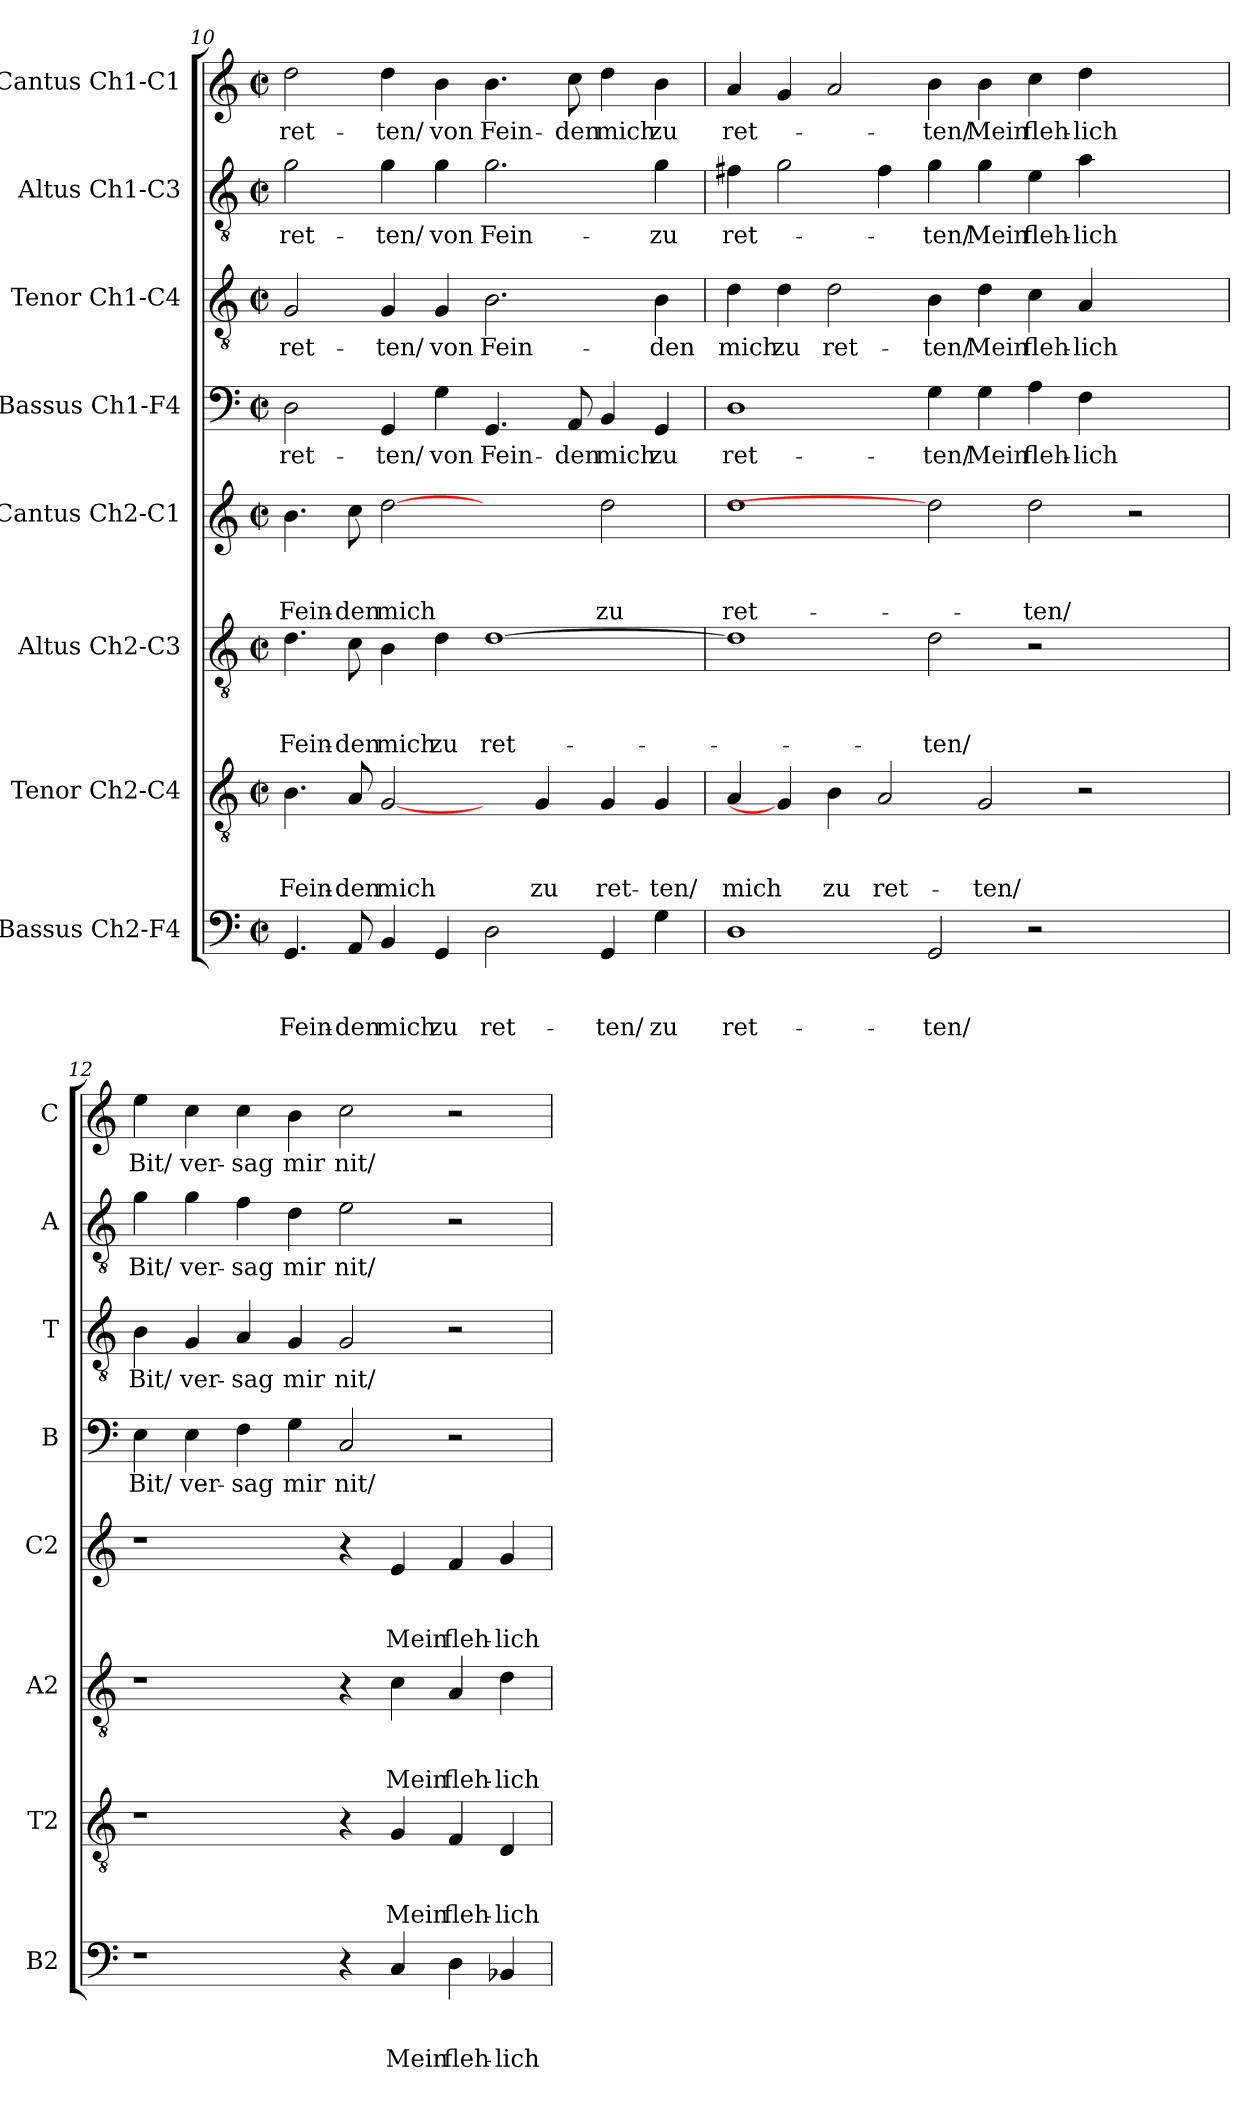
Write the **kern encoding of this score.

**kern	**text	**text	**text	**kern	**text	**text	**text	**kern	**text	**text	**text	**kern	**text	**text	**text	**kern	**text	**kern	**text	**kern	**text	**kern	**text
*part8	*part8	*part8	*part8	*part7	*part7	*part7	*part7	*part6	*part6	*part6	*part6	*part5	*part5	*part5	*part5	*part4	*part4	*part3	*part3	*part2	*part2	*part1	*part1
*staff8	*staff8	*staff8	*staff8	*staff7	*staff7	*staff7	*staff7	*staff6	*staff6	*staff6	*staff6	*staff5	*staff5	*staff5	*staff5	*staff4	*staff4	*staff3	*staff3	*staff2	*staff2	*staff1	*staff1
*I"Bassus Ch2-F4	*	*	*	*I"Tenor Ch2-C4	*	*	*	*I"Altus Ch2-C3	*	*	*	*I"Cantus Ch2-C1	*	*	*	*I"Bassus Ch1-F4	*	*I"Tenor Ch1-C4	*	*I"Altus Ch1-C3	*	*I"Cantus Ch1-C1	*
*I'B2	*	*	*	*I'T2	*	*	*	*I'A2	*	*	*	*I'C2	*	*	*	*I'B	*	*I'T	*	*I'A	*	*I'C	*
!!LO:LB:g=z
*clefF4	*	*	*	*clefGv2	*	*	*	*clefGv2	*	*	*	*clefG2	*	*	*	*clefF4	*	*clefGv2	*	*clefGv2	*	*clefG2	*
*k[]	*	*	*	*k[]	*	*	*	*k[]	*	*	*	*k[]	*	*	*	*k[]	*	*k[]	*	*k[]	*	*k[]	*
*C:	*	*	*	*C:	*	*	*	*C:	*	*	*	*C:	*	*	*	*C:	*	*C:	*	*C:	*	*C:	*
*M2/2	*	*	*	*M2/2	*	*	*	*M2/2	*	*	*	*M2/2	*	*	*	*M2/2	*	*M2/2	*	*M2/2	*	*M2/2	*
*met(c|)	*	*	*	*met(c|)	*	*	*	*met(c|)	*	*	*	*met(c|)	*	*	*	*met(c|)	*	*met(c|)	*	*met(c|)	*	*met(c|)	*
=10	=10	=10	=10	=10	=10	=10	=10	=10	=10	=10	=10	=10	=10	=10	=10	=10	=10	=10	=10	=10	=10	=10	=10
!	!	!	!LO:LY:b	!	!	!	!LO:LY:b	!	!	!	!LO:LY:b	!	!	!	!LO:LY:b	!	!LO:LY:b	!	!LO:LY:b	!	!LO:LY:b	!	!LO:LY:b
4.GG/	.	.	Fein-	4.B\	.	.	Fein-	4.d\	.	.	Fein-	4.b\	.	.	Fein-	2D\	ret-	2G/	ret-	2g\	ret-	2dd\	ret-
!	!	!	!LO:LY:b	!	!	!	!LO:LY:b	!	!	!	!LO:LY:b	!	!	!	!LO:LY:b	!	!	!	!	!	!	!	!
8AA/	.	.	-den	8A/	.	.	-den	8c\	.	.	-den	8cc\	.	.	-den	.	.	.	.	.	.	.	.
!	!	!	!LO:LY:b	!	!	!	!LO:LY:b	!	!	!	!LO:LY:b	!	!	!	!LO:LY:b	!	!LO:LY:b	!	!LO:LY:b	!	!LO:LY:b	!	!LO:LY:b
4BB/	.	.	mich	[2G/	.	.	mich	4B\	.	.	mich	[2dd	.	.	mich	4GG/	-ten/	4G/	-ten/	4g\	-ten/	4dd\	-ten/
!	!	!	!LO:LY:b	!	!	!	!	!	!	!	!LO:LY:b	!	!	!	!	!	!LO:LY:b	!	!LO:LY:b	!	!LO:LY:b	!	!LO:LY:b
4GG/	.	.	zu	.	.	.	.	4d\	.	.	zu	.	.	.	.	4G\	von	4G/	von	4g\	von	4b\	von
!	!	!	!LO:LY:b	!	!	!	!	!	!	!	!LO:LY:b	!	!	!	!	!	!LO:LY:b	!	!LO:LY:b	!	!LO:LY:b	!	!LO:LY:b
2D\	.	.	ret-	4ryy	.	.	.	[1d	.	.	ret-	2ryy	.	.	.	4.GG/	Fein-	2.B\	Fein-	2.g\	Fein-	4.b\	Fein-
!	!	!	!	!	!	!	!LO:LY:b	!	!	!	!	!	!	!	!	!	!	!	!	!	!	!	!
.	.	.	.	4G/	.	.	zu	.	.	.	.	.	.	.	.	.	.	.	.	.	.	.	.
!	!	!	!	!	!	!	!	!	!	!	!	!	!	!	!	!	!LO:LY:b	!	!	!	!	!	!LO:LY:b
.	.	.	.	.	.	.	.	.	.	.	.	.	.	.	.	8AA/	-den	.	.	.	.	8cc\	-den
!	!	!	!LO:LY:b	!	!	!	!LO:LY:b	!	!	!	!	!	!	!	!LO:LY:b	!	!LO:LY:b	!	!	!	!	!	!LO:LY:b
4GG/	.	.	-ten/	4G/	.	.	ret-	.	.	.	.	2dd\	.	.	zu	4BB/	mich	.	.	.	.	4dd\	mich
!	!	!	!LO:LY:b	!	!	!	!LO:LY:b	!	!	!	!	!	!	!	!	!	!LO:LY:b	!	!LO:LY:b	!	!LO:LY:b	!	!LO:LY:b
4G\	.	.	zu	4G/	.	.	-ten/	.	.	.	.	.	.	.	.	4GG/	zu	4B\	-den	4g\	-zu	4b\	zu
=11	=11	=11	=11	=11	=11	=11	=11	=11	=11	=11	=11	=11	=11	=11	=11	=11	=11	=11	=11	=11	=11	=11	=11
!	!	!	!LO:LY:b	!	!	!	!LO:LY:b	!	!	!	!	!	!	!	!LO:LY:b	!	!LO:LY:b	!	!LO:LY:b	!	!LO:LY:b	!	!LO:LY:b
1D	.	.	ret-	4A/	.	.	mich	1d]	.	.	.	1dd	.	.	ret-	1D	ret-	4d\	mich	4f#X\	ret-	4a/	ret-
!	!	!	!	!	!	!	!	!	!	!	!	!	!	!	!	!	!	!	!LO:LY:b	!	!	!	!
.	.	.	.	4G/]	.	.	.	.	.	.	.	.	.	.	.	.	.	4d\	zu	2g\	.	4g/	.
!	!	!	!	!	!	!	!LO:LY:b	!	!	!	!	!	!	!	!	!	!	!	!LO:LY:b	!	!	!	!
.	.	.	.	4B\	.	.	zu	.	.	.	.	.	.	.	.	.	.	2d\	ret-	.	.	2a/	.
!	!	!	!	!	!	!	!LO:LY:b	!	!	!	!	!	!	!	!	!	!	!	!	!	!	!	!
.	.	.	.	2A/	.	.	ret-	.	.	.	.	.	.	.	.	.	.	.	.	4f#\	.	.	.
!	!	!	!LO:LY:b	!	!	!	!	!	!	!	!LO:LY:b	!	!	!	!	!	!LO:LY:b	!	!LO:LY:b	!	!LO:LY:b	!	!LO:LY:b
2GG/	.	.	-ten/	.	.	.	.	2d\	.	.	-ten/	2dd]	.	.	.	4G\	-ten/	4B\	-ten/	4g\	-ten/	4b\	-ten/
!	!	!	!	!	!	!	!LO:LY:b	!	!	!	!	!	!	!	!	!	!LO:LY:b	!	!LO:LY:b	!	!LO:LY:b	!	!LO:LY:b
.	.	.	.	2G/	.	.	-ten/	.	.	.	.	.	.	.	.	4G\	Mein	4d\	Mein	4g\	Mein	4b\	Mein
!	!	!	!	!	!	!	!	!	!	!	!	!	!	!	!LO:LY:b	!	!LO:LY:b	!	!LO:LY:b	!	!LO:LY:b	!	!LO:LY:b
2r	.	.	.	.	.	.	.	2r	.	.	.	2dd\	.	.	-ten/	4A\	fleh-	4c\	fleh-	4e\	fleh-	4cc\	fleh-
!	!	!	!	!	!	!	!	!	!	!	!	!	!	!	!	!	!LO:LY:b	!	!LO:LY:b	!	!LO:LY:b	!	!LO:LY:b
.	.	.	.	2r	.	.	.	.	.	.	.	.	.	.	.	4F\	-lich	4A/	-lich	4a\	-lich	4dd\	-lich
2ryy	.	.	.	.	.	.	.	2ryy	.	.	.	2r	.	.	.	2ryy	.	2ryy	.	2ryy	.	2ryy	.
.	.	.	.	4ryy	.	.	.	.	.	.	.	.	.	.	.	.	.	.	.	.	.	.	.
=12	=12	=12	=12	=12	=12	=12	=12	=12	=12	=12	=12	=12	=12	=12	=12	=12	=12	=12	=12	=12	=12	=12	=12
!	!	!	!	!	!	!	!	!	!	!	!	!	!	!	!	!	!LO:LY:b	!	!LO:LY:b	!	!LO:LY:b	!	!LO:LY:b
1r	.	.	.	1r	.	.	.	1r	.	.	.	1r	.	.	.	4E\	Bit/	4B\	Bit/	4g\	Bit/	4ee\	Bit/
!	!	!	!	!	!	!	!	!	!	!	!	!	!	!	!	!	!LO:LY:b	!	!LO:LY:b	!	!LO:LY:b	!	!LO:LY:b
.	.	.	.	.	.	.	.	.	.	.	.	.	.	.	.	4E\	ver-	4G/	ver-	4g\	ver-	4cc\	ver-
!	!	!	!	!	!	!	!	!	!	!	!	!	!	!	!	!	!LO:LY:b	!	!LO:LY:b	!	!LO:LY:b	!	!LO:LY:b
.	.	.	.	.	.	.	.	.	.	.	.	.	.	.	.	4F\	-sag	4A/	-sag	4f\	-sag	4cc\	-sag
!	!	!	!	!	!	!	!	!	!	!	!	!	!	!	!	!	!LO:LY:b	!	!LO:LY:b	!	!LO:LY:b	!	!LO:LY:b
.	.	.	.	.	.	.	.	.	.	.	.	.	.	.	.	4G\	mir	4G/	mir	4d\	mir	4b\	mir
!	!	!	!	!	!	!	!	!	!	!	!	!	!	!	!	!	!LO:LY:b	!	!LO:LY:b	!	!LO:LY:b	!	!LO:LY:b
4r	.	.	.	4r	.	.	.	4r	.	.	.	4r	.	.	.	2C/	nit/	2G/	nit/	2e\	nit/	2cc\	nit/
!	!	!	!LO:LY:b	!	!	!	!LO:LY:b	!	!	!	!LO:LY:b	!	!	!	!LO:LY:b	!	!	!	!	!	!	!	!
4C/	.	.	Mein	4G/	.	.	Mein	4c\	.	.	Mein	4e/	.	.	Mein	.	.	.	.	.	.	.	.
!	!	!	!LO:LY:b	!	!	!	!LO:LY:b	!	!	!	!LO:LY:b	!	!	!	!LO:LY:b	!	!	!	!	!	!	!	!
4D\	.	.	fleh-	4F/	.	.	fleh-	4A/	.	.	fleh-	4f/	.	.	fleh-	2r	.	2r	.	2r	.	2r	.
!	!	!	!LO:LY:b	!	!	!	!LO:LY:b	!	!	!	!LO:LY:b	!	!	!	!LO:LY:b	!	!	!	!	!	!	!	!
4BB-X/	.	.	-lich	4D/	.	.	-lich	4d\	.	.	-lich	4g/	.	.	-lich	.	.	.	.	.	.	.	.
=	=	=	=	=	=	=	=	=	=	=	=	=	=	=	=	=	=	=	=	=	=	=	=
*-	*-	*-	*-	*-	*-	*-	*-	*-	*-	*-	*-	*-	*-	*-	*-	*-	*-	*-	*-	*-	*-	*-	*-
